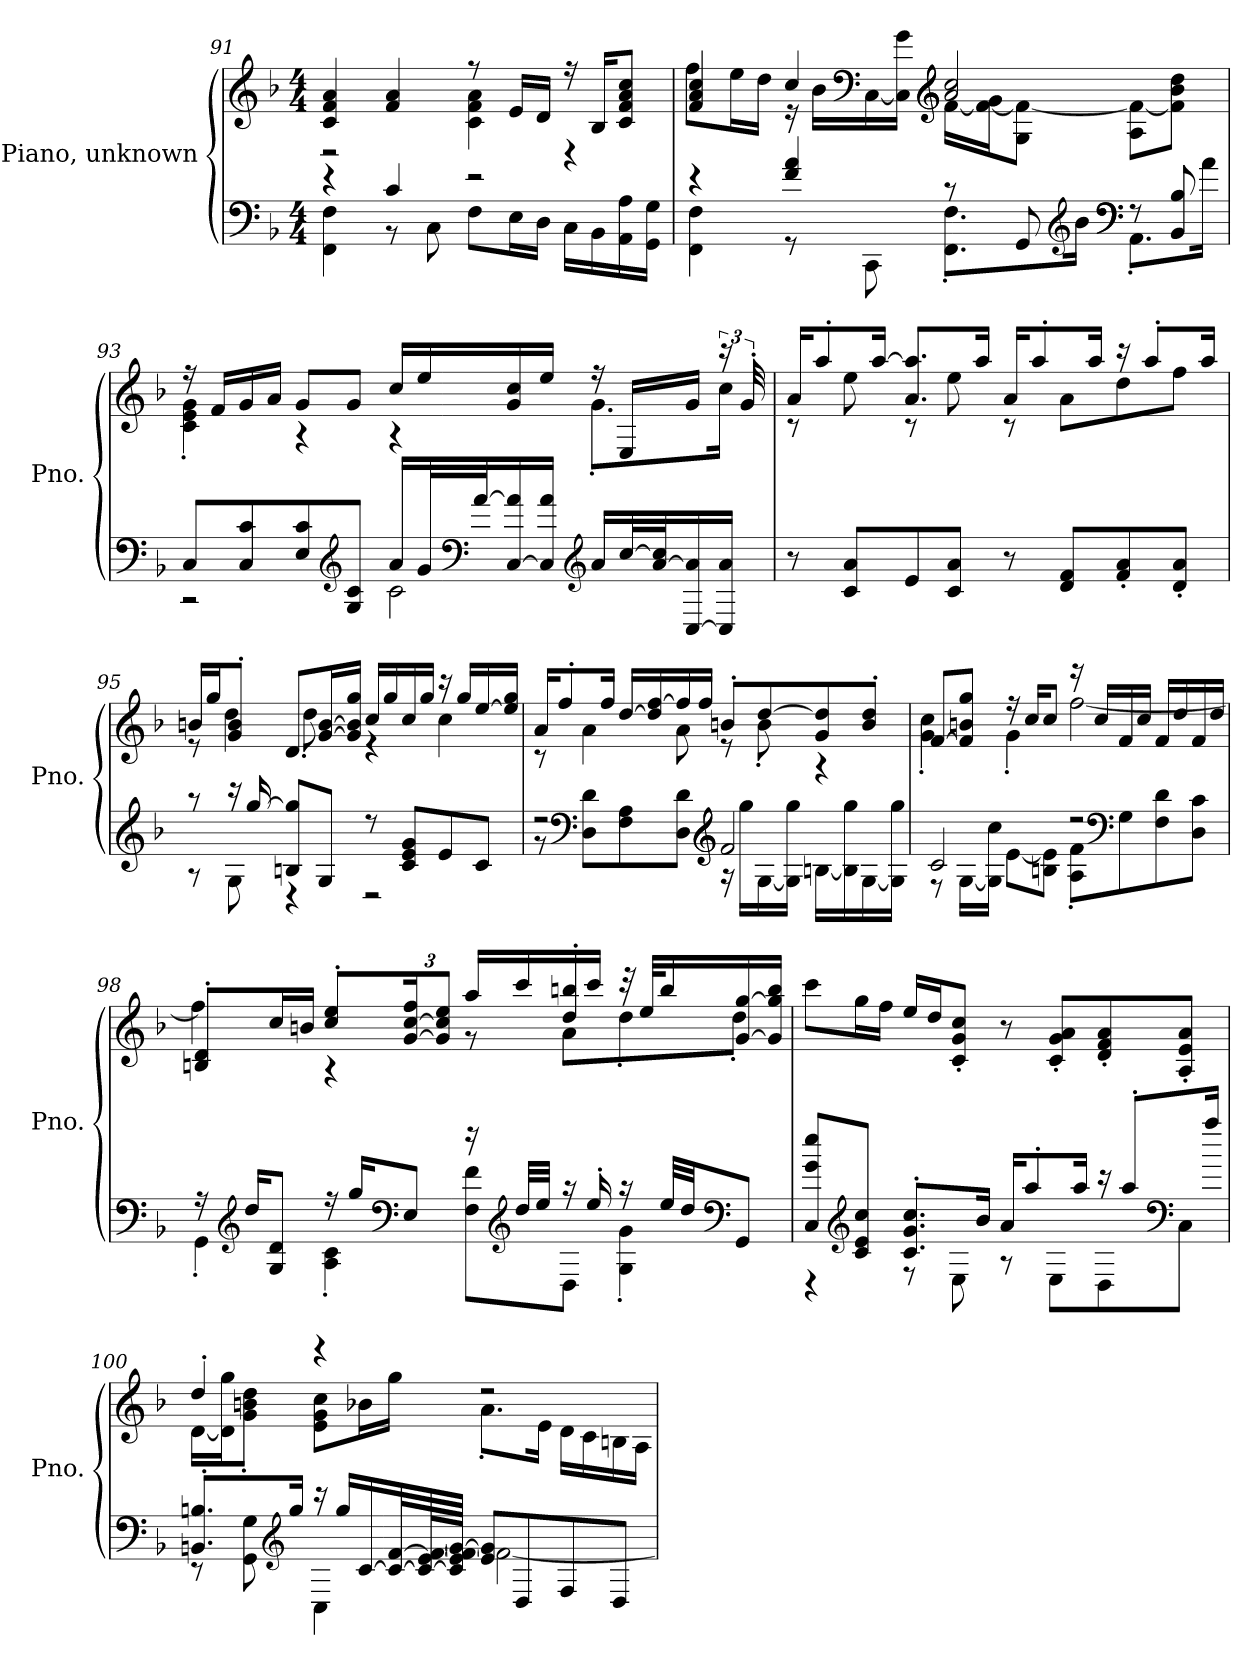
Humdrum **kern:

**kern	**kern
*part1	*part1
*staff2	*staff1
*I"Piano, unknown	*
*I'Pno.	*
*clefF4	*clefG2
*k[b-]	*k[b-]
*M4/4	*M4/4
=91	=91
*^	*^
4r	4FF\ 4F\	4c/ 4f/ 4a/	2r
4c/	8r	4f/ 4a/	.
.	8C\	.	.
2r	8F\L	8r	4c\ 4f\ 4a\
.	16E\L	16e/LL	.
.	16D\JJ	16d/JJ	.
.	16C\LL	16r	4r
.	16BB-\	16B-/KL	.
.	16AA\ 16A\	8c/ 8f/ 8a/ 8cc/J	.
.	16GG\ 16G\JJ	.	.
!!LO:LB:g=z	!!
=92	=92	=92	=92
4r	4FF\ 4F\	4f/ 4a/ 4cc/	8ff\L
.	.	.	16ee\L
.	.	.	16dd\JJ
4f/ 4a/	8r	4cc/	16r
.	.	.	16b-\LL
*	*	*clefF4	*
.	8CC\	.	[16C\
.	.	.	16C\] 16g\JJ
*	*	*clefG2	*
8r	8.FF\' 8.F\'L	2a/ 2cc/	[16f\LL
.	.	.	16f\_ 16g\J
8GG/	.	.	8G\ 8f\_J
*clefG2	*	*	*
.	16b-\Jk	.	.
*clefF4	*	*	*
8r	8.AA'\L	.	8A\ 8f\_L
8BB-/ 8B-/	.	.	8f\] 8b-\ 8dd\J
.	16a\Jk	.	.
!!LO:LB:g=z	!!
=93	=93	=93	=93
8C/L	2r	16r	4c\' 4e\' 4g\'
.	.	16f/LL	.
8C/ 8c/	.	16g/	.
.	.	16a/JJ	.
8E/ 8c/	.	8g/L	4r
*clefG2	*	*	*
8G/ 8c/J	.	8g/J	.
16a/LL	2c\	16cc/LL	4r
32g/L	.	16ee/	.
*clefF4	*	*	*
[32a/J	.	.	.
[16C/ 16a/]	.	16g/ 16cc/	.
16C/] 16a/JJ	.	16ee/JJ	.
*clefG2	*	*	*
16a/LL	.	16r	8.g'\L
[32cc/L	.	16E/LL	.
[32a/ 32cc/]J	.	.	.
[16C/ 16a/]	.	16g/JJ	.
16C/] 16a/JJ	.	24r	16cc\Jk
.	.	48g'/	.
*v	*v	*	*
=94	=94	=94
8r	16a/KL	8r
.	8aa'/	.
8c/ 8a/L	.	8ee\
.	[16aa/Jk	.
8e/	8.a/ 8.aa/]L	8r
8c/ 8a/J	.	8ee\
.	16aa/Jk	.
8r	16a/KL	8r
.	8aa'/	.
8d/ 8f/L	.	8a\L
.	16aa/Jk	.
8f/' 8a/'	16r	8dd\
.	8aa'/L	.
8d/' 8a/'J	.	8ff\J
.	16aa/Jk	.
!!LO:PB:g=z	!!
=95	=95	=95
*^	*	*
8r	8r	16bn/LL	8r
.	.	16gg/J	.
16r	8G\	8g/' 8b/'J	4dd\
[16gg/	.	.	.
8Bn/ 8gg/]L	4r	8d/L	.
8G/J	.	[16g/ [16b/L	8dd'\
.	.	16g/] 16b/] 16gg/JJ	.
8r	2r	16cc/LL	4r
.	.	16gg/	.
8c/ 8e/ 8g/L	.	16cc/	.
.	.	16gg/JJ	.
8e/	.	16r	4cc\
.	.	16gg/LL	.
8c/J	.	[16ee/	.
.	.	16ee/] 16gg/JJ	.
=96	=96	=96	=96
2r	8r	16a/KL	8r
.	.	8ff'/	.
*clefF4	*	*	*
.	8D\ 8d\L	.	4a\
.	.	16ff/Jk	.
.	8F\ 8A\	[16dd/LL	.
.	.	16dd/] [16ff/	.
.	8D\ 8d\J	16ff/]	8a\
.	.	16ff/JJ	.
*clefG2	*	*	*
2f/	16r	8bn'/L	8r
.	16gg\LL	.	.
.	[16G\	[8dd/	8b'\
.	16G\] 16gg\JJ	.	.
.	[16Bn\LL	8g/ 8dd/]	4r
.	16B\] 16gg\	.	.
.	[16G\	8b/' 8dd/'J	.
.	16G\] 16gg\JJ	.	.
!!LO:LB:g=z	!!
=97	=97	=97	=97
2c/	8r	[8f/L	4g\' 4cc\'
.	[16G\LL	8f/] 8bn/ 8gg/J	.
.	16G\] 16cc\JJ	.	.
.	[8e\L	16r	4g'\
.	.	16cc/KL	.
.	8Bn\ 8e\]J	8cc/J	.
2r	8A\' 8f\'L	16r	[2ff\
.	.	16cc/LL	.
*clefF4	*	*	*
.	8G\	16f/	.
.	.	16cc/JJ	.
.	8F\ 8d\	16f/LL	.
.	.	16dd/	.
.	8D\ 8c\J	16f/	.
.	.	16dd/JJ	.
!!LO:LB:g=z	!!
=98	=98	=98	=98
16r	4GG'\	8Bn/' 8d/'L	4ff\]
*clefG2	*	*	*
16dd/KL	.	.	.
8G/ 8d/J	.	16cc/L	.
.	.	16bn/JJ	.
16r	4A\' 4c\'	8cc/' 8ee/'L	4r
16gg/KL	.	.	.
*clefF4	*	*	*
*	*	*Xbrackettup	*
8E/J	.	[24g/ [24cc/ 24ff/K	.
.	.	12g/] 12cc/] 12ee/J	.
16r	8F\ 8f\L	16aa/LL	8r
*clefG2	*	*	*
32dd/LLL	.	16ccc/	.
32ee/JJJ	.	.	.
16r	8D\J	16dd/' 16bbn/'	8a\L
16ee'/	.	16ccc/JJ	.
16r	4G\' 4g\'	32r	8dd'\
.	.	32ee/KLL	.
32ee/LLL	.	16bb/	.
32dd/JJ	.	.	.
*clefF4	*	*	*
8GG/J	.	[16g/ [16gg/	8dd'\J
.	.	16g/] 16gg/] 16bb/JJ	.
*	*	*v	*v
!!LO:LB:g=z
=99	=99	=99
8C/ 8g/ 8ee/L	4r	8ccc\L
*clefG2	*	*
8c/ 8e/ 8cc/J	.	16gg\L
.	.	16ff\JJ
8.c/' 8.g/' 8.cc/'L	8r	16ee/LL
.	.	16dd/J
.	8E\	8c/' 8g/' 8cc/'J
16b-/Jk	.	.
16a/KL	8r	8r
8aa'/	.	.
.	8E\L	8c/' 8g/' 8a/'L
16aa/Jk	.	.
16r	8D\	8d/' 8f/' 8a/'
8aa'/L	.	.
*clefF4	*	*
.	8C\J	8A/' 8e/' 8a/'J
16aa/Jk	.	.
=100	=100	=100
*	*	*^
8.BBn/' 8.Bn/'L	8r	4dd'/	[16d\LL
.	.	.	16d\] 16gg\J
.	8GG\ 8G\	.	8g\' 8bn\' 8dd\'J
*clefG2	*	*	*
16gg/Jk	.	.	.
16r	4C\	4r	8e\ 8g\ 8cc\L
16gg/LL	.	.	.
[16c/	.	.	16b-X\L
32c/_ [32f/L	.	.	16gg\JJ
64c/_ [64e/ 64f/_L	.	.	.
64c/] 64e/_ 64f/] [64g/JJJJ	.	.	.
8e/] 8g/]L	[2f\	2r	8.a'\L
8D/	.	.	.
.	.	.	16e\Jk
8F/	.	.	16d\LL
.	.	.	16c\
8D/J	.	.	16Bn\
.	.	.	16A\JJ
*v	*v	*	*
*	*v	*v
=	=
*-	*-
